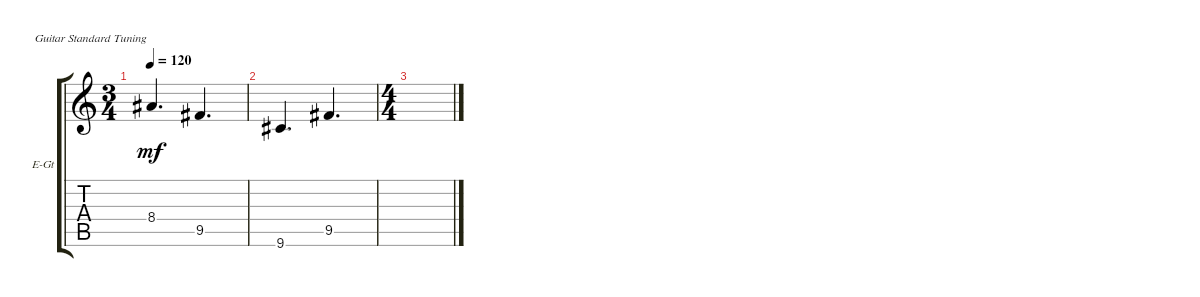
\defaultSystemsLayout 4
\bracketExtendMode groupsimilarinstruments
\firstSystemTrackNameOrientation horizontal
\otherSystemsTrackNameOrientation horizontal
\track ("Electric Guitar" "E-Gt") {instrument distortionguitar}
\staff {score tabs}
\tuning (E4 B3 G3 D3 A2 E2)
\ts (3 4)
\tempo 120
\clef g2
\ks c
8.4.4{d dy mf} 9.5.4{d} |
9.6.4{d} 9.5.4{d} |
\ts (4 4)
